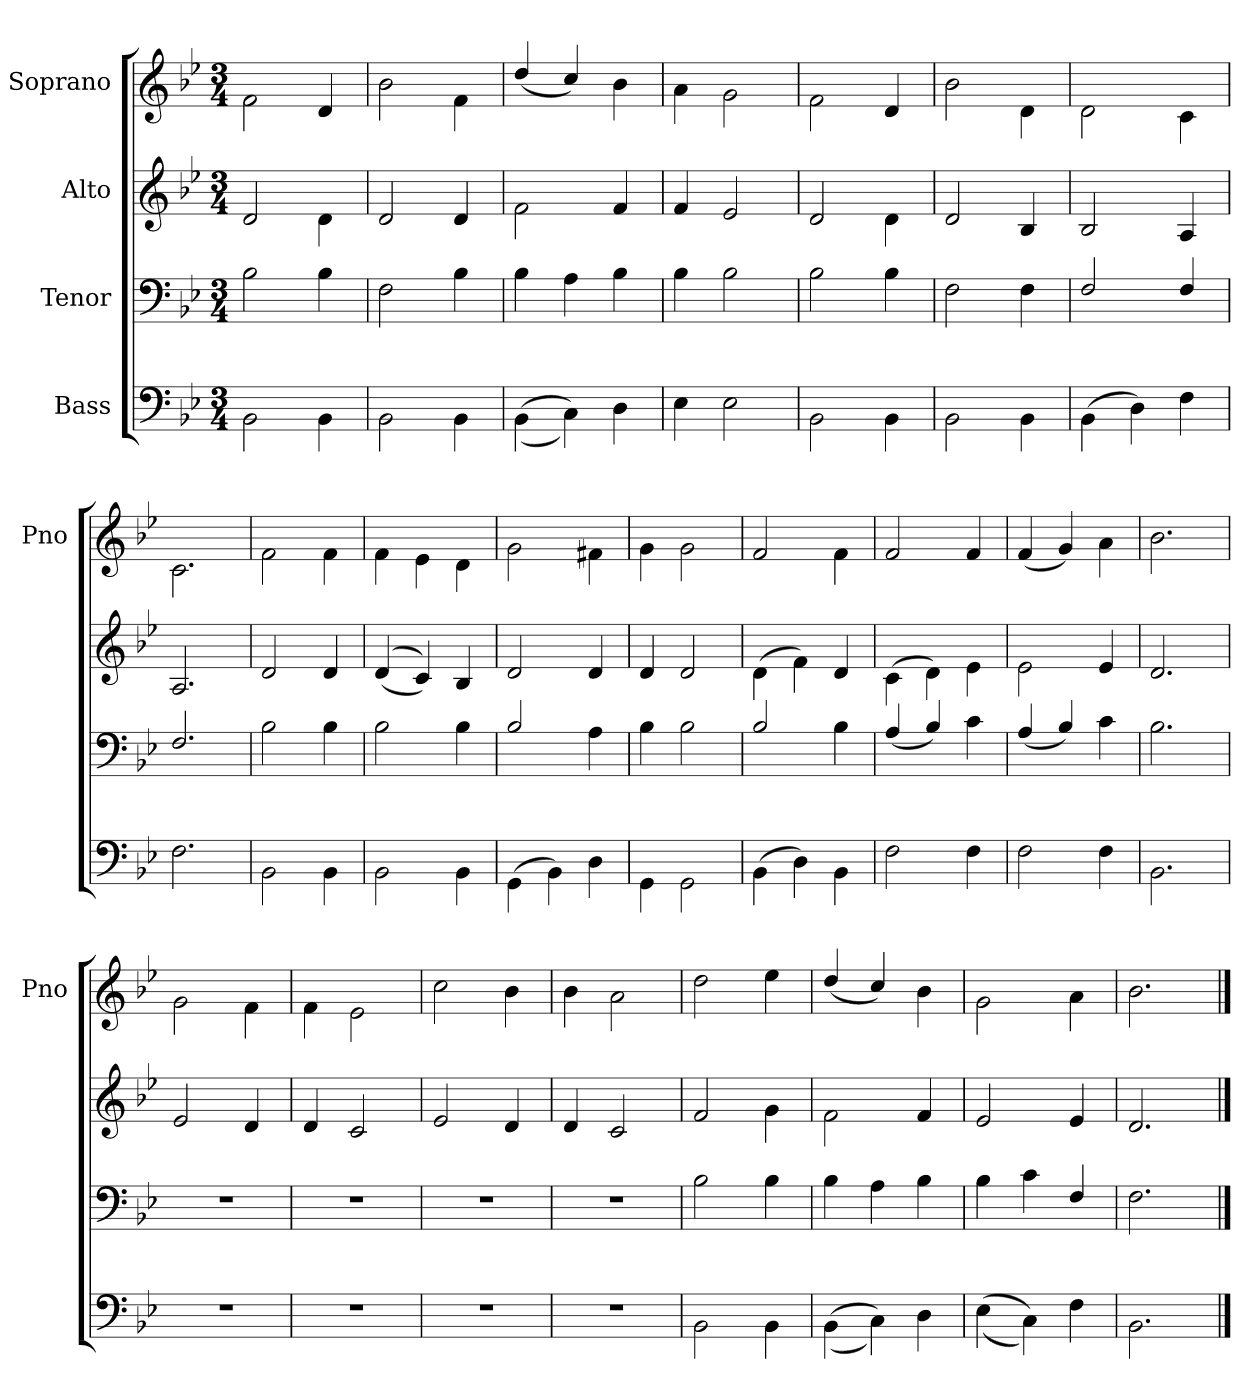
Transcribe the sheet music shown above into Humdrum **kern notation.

**kern	**kern	**kern	**kern
*part4	*part3	*part2	*part1
*staff4	*staff3	*staff2	*staff1
*I"Bass	*I"Tenor	*I"Alto	*I"Soprano
*	*	*	*I'Pno
*clefF4	*clefF4	*clefG2	*clefG2
*k[b-e-]	*k[b-e-]	*k[b-e-]	*k[b-e-]
*B-:	*B-:	*B-:	*B-:
*M3/4	*M3/4	*M3/4	*M3/4
=	=	=	=
2BB-\	2B-\	2d/	2f\
4BB-\	4B-\	4d\	4d/
=	=	=	=
2BB-\	2F\	2d/	2b-\
4BB-\	4B-\	4d/	4f\
=	=	=	=
(<(>4BB-\	4B-\	2f\	(>4dd/
4C\))	4A\	.	4cc/)
4D\	4B-\	4f/	4b-\
=	=	=	=
4E-\	4B-\	4f/	4a\
2E-\	2B-\	2e-/	2g\
=	=	=	=
2BB-\	2B-\	2d/	2f\
4BB-\	4B-\	4d\	4d/
=	=	=	=
2BB-\	2F\	2d/	2b-\
4BB-\	4F\	4B-/	4d\
=	=	=	=
(<4BB-\	2F/	2B-/	2d\
4D\)	.	.	.
4F\	4F/	4A/	4c\
=	=	=	=
2.F\	2.F/	2.A/	2.c\
=	=	=	=
2BB-\	2B-\	2d/	2f\
4BB-\	4B-\	4d/	4f\
=	=	=	=
2BB-\	2B-\	(>(<4d/	4f\
.	.	4c/))	4e-\
4BB-\	4B-\	4B-/	4d\
=	=	=	=
(<4GG\	2B-/	2d/	2g\
4BB-\)	.	.	.
4D\	4A\	4d/	4f#X\
=	=	=	=
4GG\	4B-\	4d/	4g\
2GG\	2B-\	2d/	2g\
=	=	=	=
(<4BB-\	2B-/	(<4d\	2f/
4D\)	.	4f\)	.
4BB-\	4B-\	4d/	4f\
=	=	=	=
2F\	(>4A/	(<4c\	2f/
.	4B-/)	4d\)	.
4F\	4c\	4e-\	4f/
=	=	=	=
2F\	(>4A/	2e-\	(>4f/
.	4B-/)	.	4g/)
4F\	4c\	4e-/	4a\
=	=	=	=
2.BB-\	2.B-\	2.d/	2.b-\
=	=	=	=
2.r	2.r	2e-/	2g\
.	.	4d/	4f\
=	=	=	=
2.r	2.r	4d/	4f\
.	.	2c/	2e-\
=	=	=	=
2.r	2.r	2e-/	2cc\
.	.	4d/	4b-\
=	=	=	=
2.r	2.r	4d/	4b-\
.	.	2c/	2a\
=	=	=	=
2BB-\	2B-\	2f/	2dd\
4BB-\	4B-\	4g\	4ee-\
=	=	=	=
(<(>4BB-\	4B-\	2f\	(>4dd/
4C\))	4A\	.	4cc/)
4D\	4B-\	4f/	4b-\
=	=	=	=
(<(>4E-\	4B-\	2e-/	2g\
4C\))	4c\	.	.
4F\	4F/	4e-/	4a\
=	=	=	=
2.BB-\	2.F\	2.d/	2.b-\
==	==	==	==
*-	*-	*-	*-
